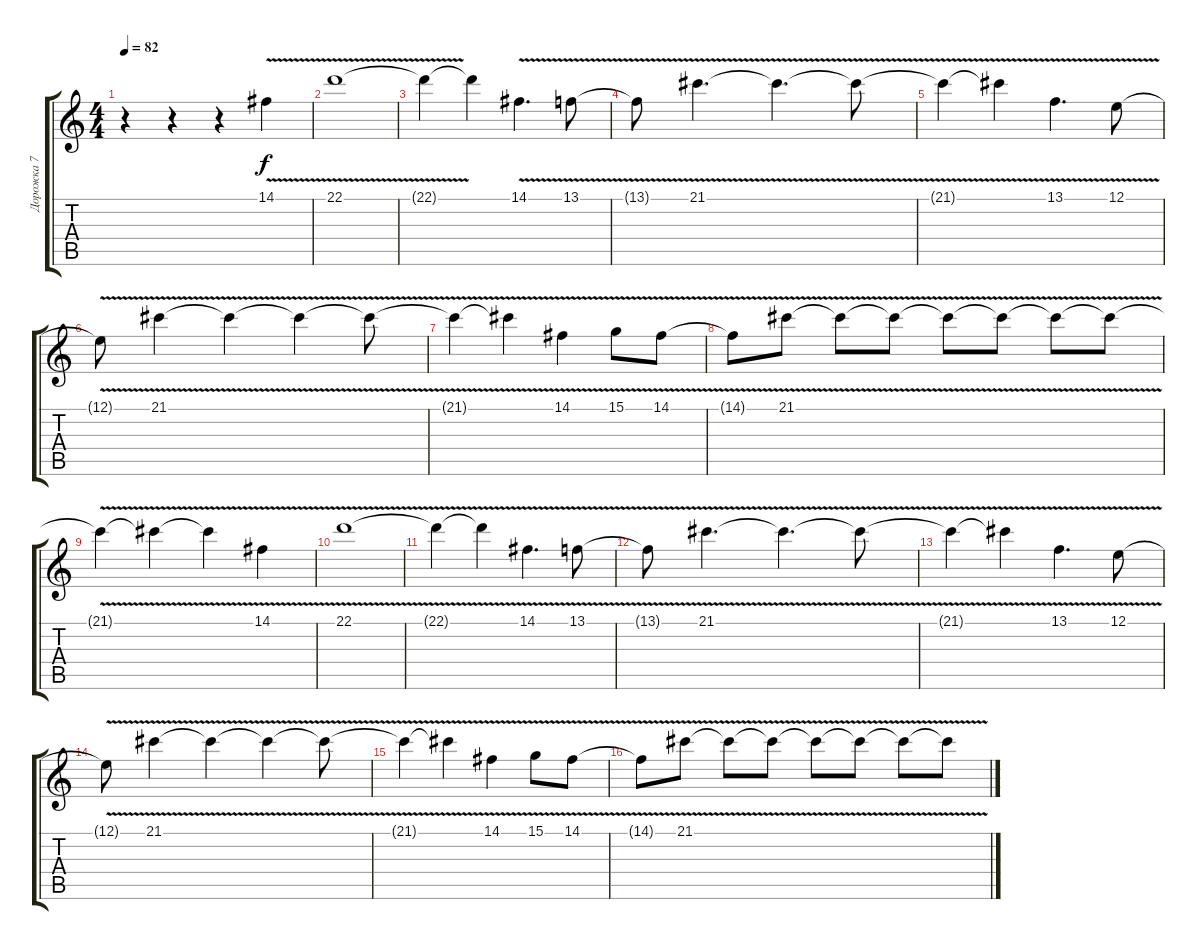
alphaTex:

\track ("Дорожка 7" "Дорожка 7") {instrument whistle}
\staff {score tabs}
\tuning (E4 B3 G3 D3 A2 E2) {hide}
\ts (4 4)
\tempo 82
\clef g2
\ks c
r.4{dy f} r.4 r.4 14.1{v}.4 |
22.1{v}.1 |
22.1{t}.4 22.1{t}.4 14.1{v}.4{d} 13.1{v}.8 |
13.1{t}.8 21.1{v}.4{d} 21.1{v t}.4{d} 21.1{v t}.8 |
21.1{v t}.4 21.1{v t}.4 13.1{v}.4{d} 12.1{v}.8 |
12.1{v t}.8 21.1{v}.4 21.1{v t}.4 21.1{v t}.4 21.1{v t}.8 |
21.1{v t}.4 21.1{v t}.4 14.1{v}.4 15.1{v}.8 14.1{v}.8 |
14.1{v t}.8 21.1{v}.8 21.1{v t}.8 21.1{v t}.8 21.1{v t}.8 21.1{v t}.8 21.1{v t}.8 21.1{v t}.8 |
21.1{v t}.4 21.1{v t}.4 21.1{v t}.4 14.1{v}.4 |
22.1{v}.1 |
22.1{v t}.4 22.1{v t}.4 14.1{v}.4{d} 13.1{v}.8 |
13.1{v t}.8 21.1{v}.4{d} 21.1{v t}.4{d} 21.1{t}.8 |
21.1{v t}.4 21.1{v t}.4 13.1{v}.4{d} 12.1{v}.8 |
12.1{v t}.8 21.1{v}.4 21.1{t}.4 21.1{v t}.4 21.1{v t}.8 |
21.1{v t}.4 21.1{v t}.4 14.1{v}.4 15.1{v}.8 14.1{v}.8 |
14.1{v t}.8 21.1{v}.8 21.1{v t}.8 21.1{v t}.8 21.1{v t}.8 21.1{v t}.8 21.1{v t}.8 21.1{v t}.8
